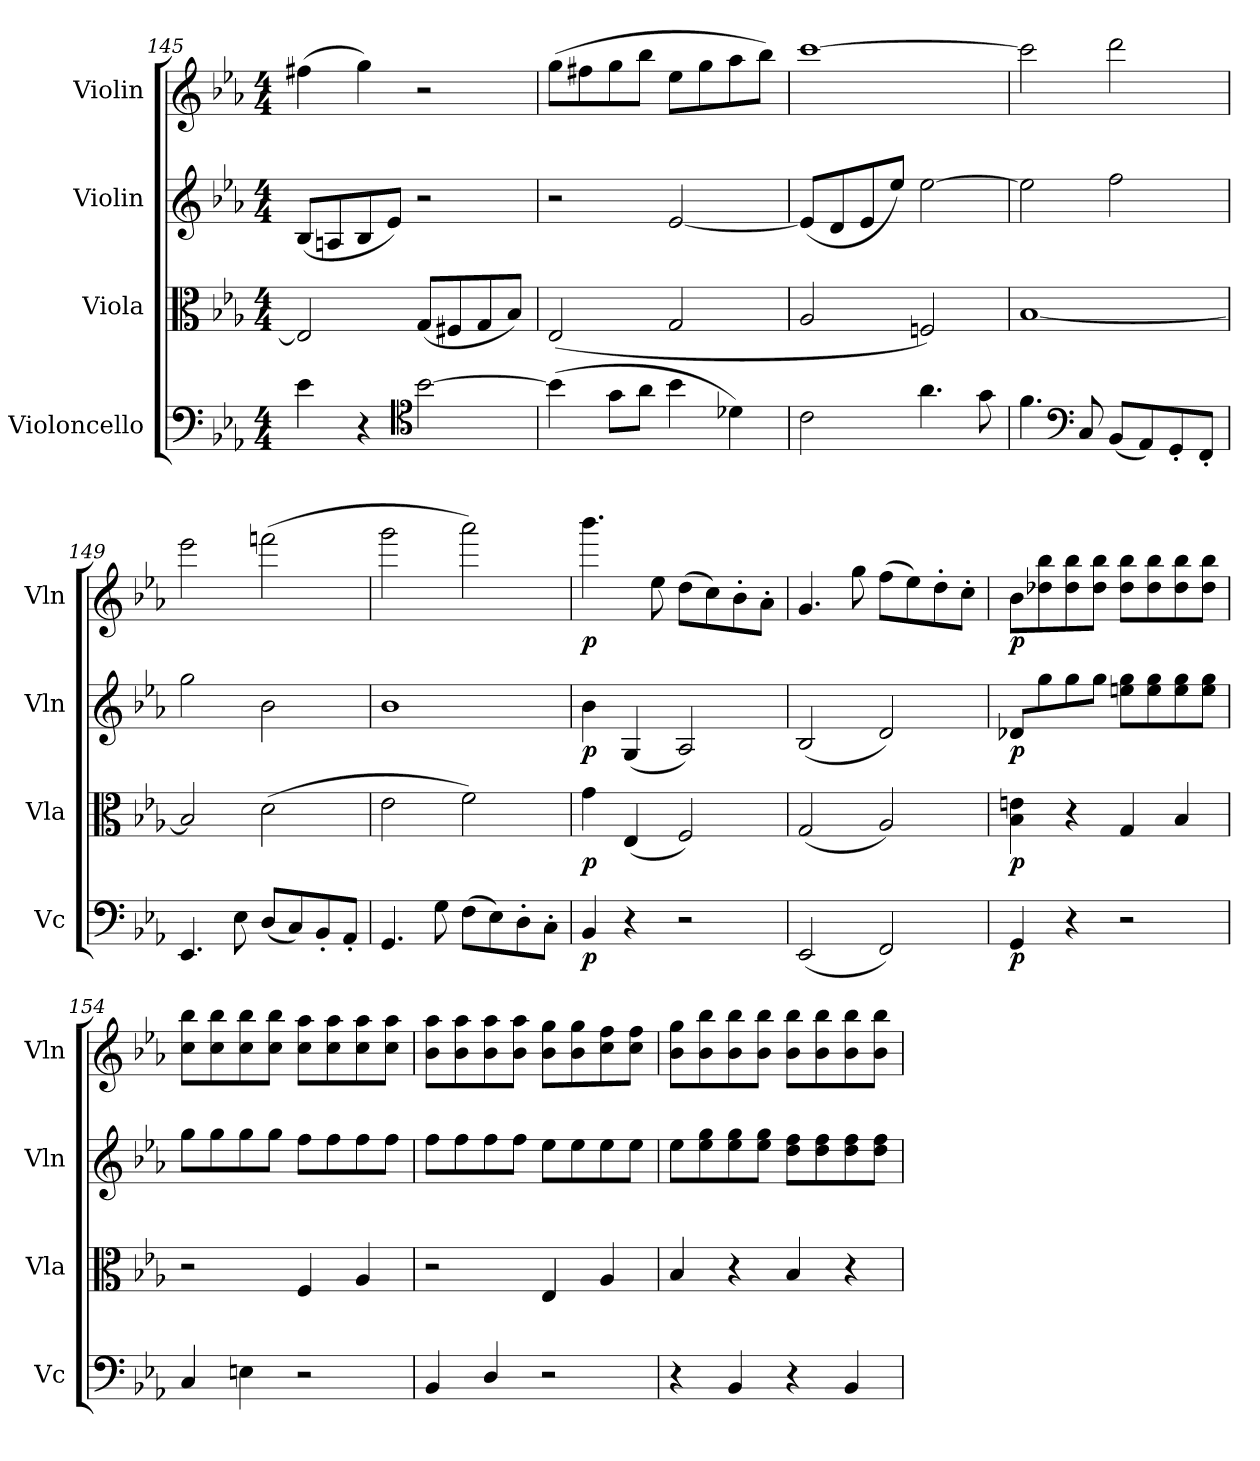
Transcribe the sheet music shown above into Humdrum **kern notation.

**kern	**dynam	**kern	**dynam	**kern	**dynam	**kern	**dynam
*part4	*part4	*part3	*part3	*part2	*part2	*part1	*part1
*staff4	*staff4	*staff3	*staff3	*staff2	*staff2	*staff1	*staff1
*I"Violoncello	*	*I"Viola	*	*I"Violin	*	*I"Violin	*
*I'Vc	*	*I'Vla	*	*I'Vln	*	*I'Vln	*
*clefF4	*	*clefC3	*	*clefG2	*	*clefG2	*
*k[b-e-a-]	*	*k[b-e-a-]	*	*k[b-e-a-]	*	*k[b-e-a-]	*
*M4/4	*	*M4/4	*	*M4/4	*	*M4/4	*
=145	=145	=145	=145	=145	=145	=145	=145
4e-\	.	2E-/]	.	(8B-/L	.	(4ff#X\	.
.	.	.	.	8An/	.	.	.
4r	.	.	.	8B-/	.	4gg\)	.
.	.	.	.	8e-/J)	.	.	.
*clefC4	*	*	*	*	*	*	*
[2b-\	.	(8G/L	.	2r	.	2r	.
.	.	8F#X/	.	.	.	.	.
.	.	8G/	.	.	.	.	.
.	.	8B-/J)	.	.	.	.	.
=146	=146	=146	=146	=146	=146	=146	=146
(4b-\]	.	(2E-/	.	2r	.	(8gg\L	.
.	.	.	.	.	.	8ff#X\	.
8g\L	.	.	.	.	.	8gg\	.
8a-\J	.	.	.	.	.	8bb-\J	.
4b-\	.	2G/	.	[2e-/	.	8ee-\L	.
.	.	.	.	.	.	8gg\	.
4d-X\)	.	.	.	.	.	8aa-\	.
.	.	.	.	.	.	8bb-\J)	.
=147	=147	=147	=147	=147	=147	=147	=147
2c\	.	2A-/	.	(8e-/L]	.	[1ccc	.
.	.	.	.	8d/	.	.	.
.	.	.	.	8e-/	.	.	.
.	.	.	.	8ee-/J)	.	.	.
4.a-\	.	2Fn/)	.	[2ee-\	.	.	.
8g\	.	.	.	.	.	.	.
=148	=148	=148	=148	=148	=148	=148	=148
4.f\	.	[1B-	.	2ee-\]	.	2ccc\]	.
*clefF4	*	*	*	*	*	*	*
8C/	.	.	.	.	.	.	.
(8BB-/L	.	.	.	2ff\	.	2ddd\	.
8AA-/)	.	.	.	.	.	.	.
8GG'/	.	.	.	.	.	.	.
8FF'/J	.	.	.	.	.	.	.
=149	=149	=149	=149	=149	=149	=149	=149
4.EE-/	.	2B-/]	.	2gg\	.	2eee-\	.
8E-\	.	.	.	.	.	.	.
(8D/L	.	(2d\	.	2b-\	.	(2fffn\	.
8C/)	.	.	.	.	.	.	.
8BB-'/	.	.	.	.	.	.	.
8AA-'/J	.	.	.	.	.	.	.
=150	=150	=150	=150	=150	=150	=150	=150
4.GG/	.	2e-\	.	1b-	.	2ggg\	.
8G\	.	.	.	.	.	.	.
(8F\L	.	2f\)	.	.	.	2aaa-\)	.
8E-\)	.	.	.	.	.	.	.
8D'\	.	.	.	.	.	.	.
8C'\J	.	.	.	.	.	.	.
=151	=151	=151	=151	=151	=151	=151	=151
4BB-/	p	4g\	p	4b-\	p	4.bbb-\	p
4r	.	(4E-/	.	(4G/	.	.	.
.	.	.	.	.	.	8ee-\	.
2r	.	2F/)	.	2A-/)	.	(8dd\L	.
.	.	.	.	.	.	8cc\)	.
.	.	.	.	.	.	8b-'\	.
.	.	.	.	.	.	8a-'\J	.
=152	=152	=152	=152	=152	=152	=152	=152
(2EE-/	.	(2G/	.	(2B-/	.	4.g/	.
.	.	.	.	.	.	8gg\	.
2FF/)	.	2A-/)	.	2d/)	.	(8ff\L	.
.	.	.	.	.	.	8ee-\)	.
.	.	.	.	.	.	8dd'\	.
.	.	.	.	.	.	8cc'\J	.
=153	=153	=153	=153	=153	=153	=153	=153
4GG/	p	4B-\ 4en\	p	8d-X/L	p	8b-\L	p
.	.	.	.	8gg\	.	8dd-X\ 8bb-\	.
4r	.	4r	.	8gg\	.	8dd-\ 8bb-\	.
.	.	.	.	8gg\J	.	8dd-\ 8bb-\J	.
2r	.	4G/	.	8een\ 8gg\L	.	8dd-\ 8bb-\L	.
.	.	.	.	8ee\ 8gg\	.	8dd-\ 8bb-\	.
.	.	4B-/	.	8ee\ 8gg\	.	8dd-\ 8bb-\	.
.	.	.	.	8ee\ 8gg\J	.	8dd-\ 8bb-\J	.
=154	=154	=154	=154	=154	=154	=154	=154
4C/	.	2r	.	8gg\L	.	8cc\ 8bb-\L	.
.	.	.	.	8gg\	.	8cc\ 8bb-\	.
4En\	.	.	.	8gg\	.	8cc\ 8bb-\	.
.	.	.	.	8gg\J	.	8cc\ 8bb-\J	.
2r	.	4F/	.	8ff\L	.	8cc\ 8aa-\L	.
.	.	.	.	8ff\	.	8cc\ 8aa-\	.
.	.	4A-/	.	8ff\	.	8cc\ 8aa-\	.
.	.	.	.	8ff\J	.	8cc\ 8aa-\J	.
=155	=155	=155	=155	=155	=155	=155	=155
4BB-/	.	2r	.	8ff\L	.	8b-\ 8aa-\L	.
.	.	.	.	8ff\	.	8b-\ 8aa-\	.
4D/	.	.	.	8ff\	.	8b-\ 8aa-\	.
.	.	.	.	8ff\J	.	8b-\ 8aa-\J	.
2r	.	4E-/	.	8ee-\L	.	8b-\ 8gg\L	.
.	.	.	.	8ee-\	.	8b-\ 8gg\	.
.	.	4A-/	.	8ee-\	.	8cc\ 8ff\	.
.	.	.	.	8ee-\J	.	8cc\ 8ff\J	.
=156	=156	=156	=156	=156	=156	=156	=156
4r	.	4B-/	.	8ee-\L	.	8b-\ 8gg\L	.
.	.	.	.	8ee-\ 8gg\	.	8b-\ 8bb-\	.
4BB-/	.	4r	.	8ee-\ 8gg\	.	8b-\ 8bb-\	.
.	.	.	.	8ee-\ 8gg\J	.	8b-\ 8bb-\J	.
4r	.	4B-/	.	8dd\ 8ff\L	.	8b-\ 8bb-\L	.
.	.	.	.	8dd\ 8ff\	.	8b-\ 8bb-\	.
4BB-/	.	4r	.	8dd\ 8ff\	.	8b-\ 8bb-\	.
.	.	.	.	8dd\ 8ff\J	.	8b-\ 8bb-\J	.
=	=	=	=	=	=	=	=
*-	*-	*-	*-	*-	*-	*-	*-
